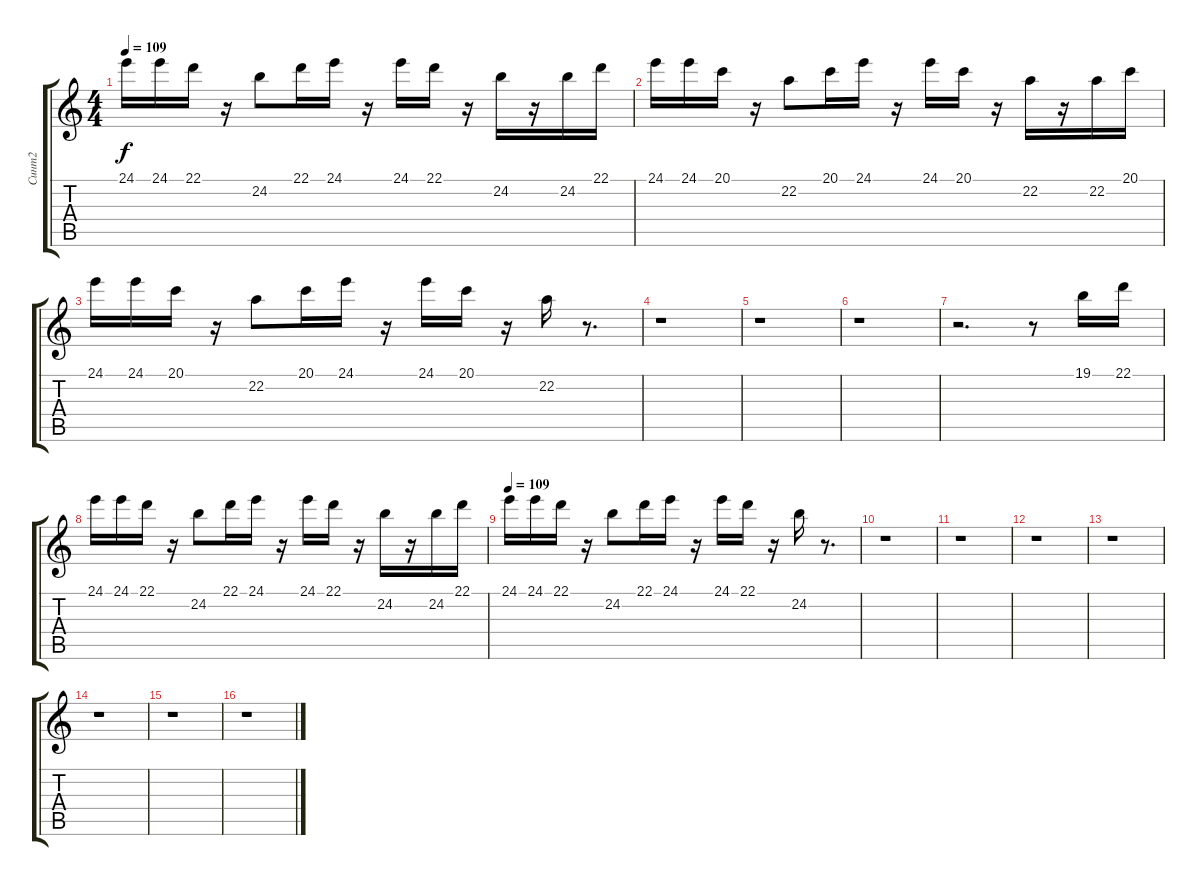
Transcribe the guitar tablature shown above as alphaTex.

\track ("Синт2" "Синт2") {instrument rockorgan}
\staff {score tabs}
\tuning (E4 B3 G3 D3 A2 E2) {hide}
\ts (4 4)
\tempo 109
\clef g2
\ks c
24.1.16{dy f} 24.1.16 22.1.16 r.16 24.2.8 22.1.16 24.1.16 r.16 24.1.16 22.1.16 r.16 24.2.16 r.16 24.2.16 22.1.16 |
24.1.16 24.1.16 20.1.16 r.16 22.2.8 20.1.16 24.1.16 r.16 24.1.16 20.1.16 r.16 22.2.16 r.16 22.2.16 20.1.16 |
24.1.16 24.1.16 20.1.16 r.16 22.2.8 20.1.16 24.1.16 r.16 24.1.16 20.1.16 r.16 22.2.16 r.8{d} |
r.1 |
r.1 |
r.1 |
r.2{d} r.8 19.1.16 22.1.16 |
24.1.16 24.1.16 22.1.16 r.16 24.2.8 22.1.16 24.1.16 r.16 24.1.16 22.1.16 r.16 24.2.16 r.16 24.2.16 22.1.16 |
\tempo 109
24.1.16 24.1.16 22.1.16 r.16 24.2.8 22.1.16 24.1.16 r.16 24.1.16 22.1.16 r.16 24.2.16 r.8{d} |
r.1 |
r.1 |
r.1 |
r.1 |
r.1 |
r.1 |
r.1
